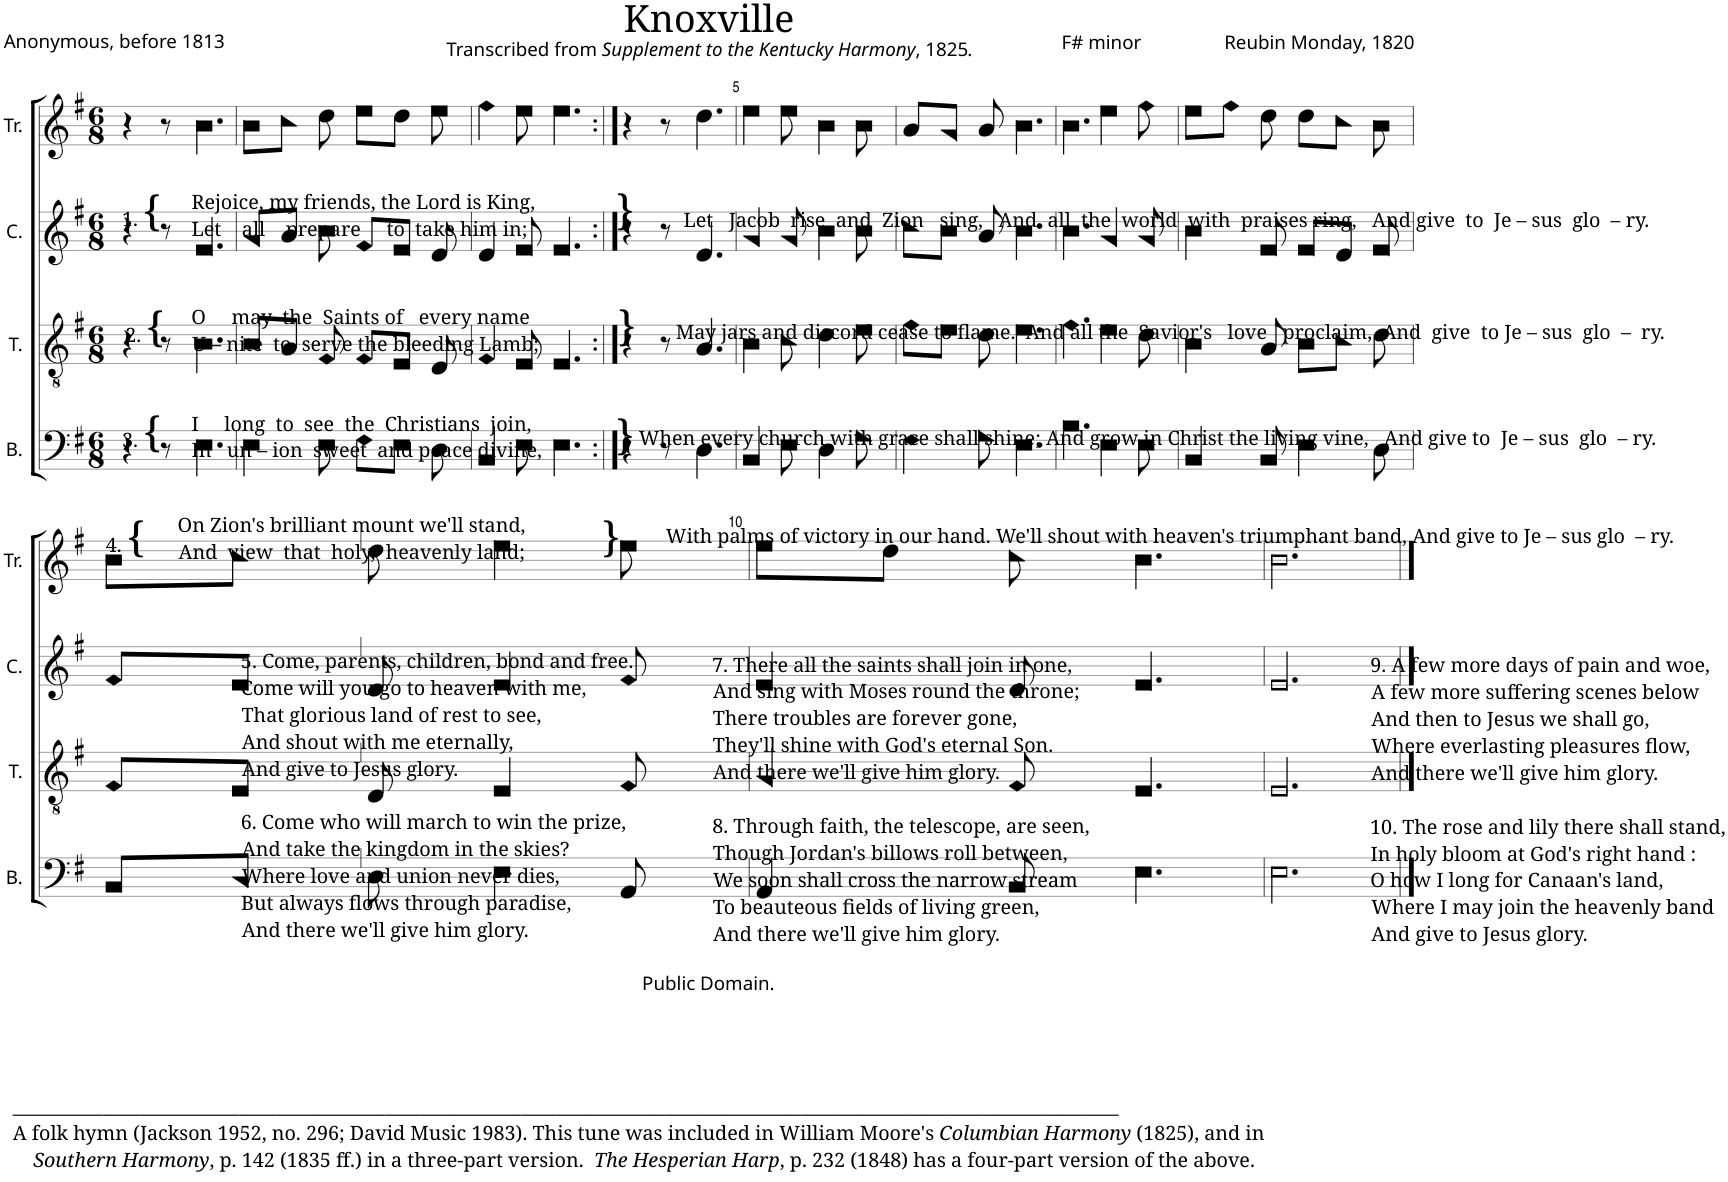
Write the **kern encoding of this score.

**kern	**kern	**kern	**kern
*part4	*part3	*part2	*part1
*staff4	*staff3	*staff2	*staff1
*I"B.	*I"T.	*I"C.	*I"Tr.
*I'B.	*I'T.	*I'C.	*I'Tr.
*clefF4	*clefGv2	*clefG2	*clefG2
*k[f#]	*k[f#]	*k[f#]	*k[f#]
*M6/8	*M6/8	*M6/8	*M6/8
=1	=1	=1	=1
4r	4r	4r	4r
8r	8r	8r	8r
!	!	!	!LO:TX:a:t=Rejoice, my friends, the Lord is King,
!	!	!	!LO:TX:a:t=Let    all    prepare     to  take him in;
!	!	!	!LO:TX:a:t=1.
!	!	!	!LO:TX:a:t={
!	!	!LO:TX:a:t=O     may  the  Saints of   every name	!
!	!	!LO:TX:a:t=U – nite  to  serve the bleeding Lamb;	!
!	!	!LO:TX:a:t=2.	!
!	!	!LO:TX:a:t={	!
!	!LO:TX:a:t=I     long  to  see  the  Christians  join,	!	!
!	!LO:TX:a:t=In   un – ion  sweet  and peace divine,	!	!
!	!LO:TX:a:t=3.	!	!
!	!LO:TX:a:t={	!	!
!LO:TX:a:t=__________________________________________________________________________________________________________________________	!	!	!
!LO:TX:a:t=A folk hymn (Jackson 1952, no. 296; David Music 1983). This tune was included in William Moore's	!	!	!
!LO:TX:a:i:t=Columbian Harmony	!	!	!
!LO:TX:a:t=(1825), and in	!	!	!
!LO:TX:a:i:t=Southern Harmony	!	!	!
!LO:TX:a:t=, p. 142 (1835 ff.) in a three-part version.	!	!	!
!LO:TX:a:i:t=The Hesperian Harp	!	!	!
!LO:TX:a:t=, p. 232 (1848) has a four-part version of the above.	!	!	!
!LO:TX:a:t=On Zion's brilliant mount we'll stand,	!	!	!
!LO:TX:a:t=And  view  that  holy,  heavenly land;	!	!	!
!LO:TX:a:t=4.	!	!	!
!LO:TX:a:t={	!	!	!
!LO:TX:a:t=5. Come, parents, children, bond and free.	!	!	!
!LO:TX:a:t=Come will you go to heaven with me,	!	!	!
!LO:TX:a:t=That glorious land of rest to see,	!	!	!
!LO:TX:a:t=And shout with me eternally,	!	!	!
!LO:TX:a:t=And give to Jesus glory.	!	!	!
!LO:TX:a:t=6. Come who will march to win the prize,	!	!	!
!LO:TX:a:t=And take the kingdom in the skies?	!	!	!
!LO:TX:a:t=Where love and union never dies,	!	!	!
!LO:TX:a:t=But always flows through paradise,	!	!	!
!LO:TX:a:t=And there we'll give him glory.	!	!	!
4.E!\	4.B!\	4.e!/	4.b!\
=2	=2	=2	=2
4E!\	8B!/L	8g!/L	8b!\L
.	8A!/J	8a!/J	8cc!\J
8E!\	8F#!/	8b!\	8dd!\
8F#!\L	8F#!/L	8f#!/L	8ee!\L
8E!\J	8E!/J	8e!/J	8dd!\J
8D!\	8D!/	8d!/	8ee!\
=3	=3	=3	=3
4BB!/	4F#!/	4d!/	4ff#!\
8E!\	8E!/	8e!/	8ee!\
!	!	!	!LO:TX:a:t=}
!	!	!LO:TX:a:t=}	!
!	!LO:TX:a:t=}	!	!
!LO:TX:a:t=}	!	!	!
4.E!\	4.E!/	4.e!/	4.ee!\
=4:|!	=4:|!	=4:|!	=4:|!
4r	4r	4r	4r
8r	8r	8r	8r
!	!	!	!LO:TX:a:t=Let   Jacob  rise  and  Zion   sing,   And  all  the  world  with  praises ring,   And give  to  Je – sus  glo  – ry.
!	!	!LO:TX:a:t=May jars and discord cease to flame.  And all the  Savior's   love   proclaim,  And  give  to Je – sus  glo  –  ry.	!
!	!LO:TX:a:t=When every church with grace shall shine; And grow in Christ the living vine,   And give to  Je – sus  glo  – ry.	!	!
!LO:TX:a:t=With palms of victory in our hand. We'll shout with heaven's triumphant band, And give to Je – sus glo  – ry.	!	!	!
4.D!\	4.A!/	4.d!/	4.dd!\
=5	=5	=5	=5
4BB!/	4B!\	4g!/	4ee!\
8E!\	8c!\	8g!/	8ee!\
4D!\	4d!\	4b!\	4b!\
8G!\	8e!\	8b!\	8b!\
=6	=6	=6	=6
4F#!\	8f#!\L	8cc!\L	8a!/L
.	8e!\J	8b!\J	8g!/J
8G!\	8d!\	8a!/	8a!/
4.E!\	4.e!\	4.b!\	4.b!\
=7	=7	=7	=7
4.B!\	4.f#!\	4.b!\	4.b!\
!LO:TX:a:t=7. There all the saints shall join in one,	!	!	!
!LO:TX:a:t=And sing with Moses round the throne;	!	!	!
!LO:TX:a:t=There troubles are forever gone,	!	!	!
!LO:TX:a:t=They'll shine with God's eternal Son.	!	!	!
!LO:TX:a:t=And there we'll give him glory.	!	!	!
!LO:TX:a:t=8. Through faith, the telescope, are seen,	!	!	!
!LO:TX:a:t=Though Jordan's billows roll between,	!	!	!
!LO:TX:a:t=We soon shall cross the narrow stream	!	!	!
!LO:TX:a:t=To beauteous fields of living green,	!	!	!
!LO:TX:a:t=And there we'll give him glory.	!	!	!
4E!\	4e!\	4g!/	4ee!\
8E!\	8d!\	8g!/	8ff#!\
=8	=8	=8	=8
4BB!/	4B!\	4b!\	8ee!\L
.	.	.	8ff#!\J
!LO:TX:a:t=9. A few more days of pain and woe,	!	!	!
!LO:TX:a:t=A few more suffering scenes below	!	!	!
!LO:TX:a:t=And then to Jesus we shall go,	!	!	!
!LO:TX:a:t=Where everlasting pleasures flow,	!	!	!
!LO:TX:a:t=And there we'll give him glory.	!	!	!
!LO:TX:a:t=10. The rose and lily there shall stand,	!	!	!
!LO:TX:a:t=In holy bloom at God's right hand &colon;	!	!	!
!LO:TX:a:t=O how I long for Canaan's land,	!	!	!
!LO:TX:a:t=Where I may join the heavenly band	!	!	!
!LO:TX:a:t=And give to Jesus glory.	!	!	!
8BB!/	8A!/	8e!/	8dd!\
4E!\	8B!\L	8e!/L	8dd!\L
.	8c!\J	8d!/J	8cc!\J
8D!\	8d!\	8e!/	8b!\
!!LO:LB:g=z
=9	=9	=9	=9
8BB!/L	8F#!/L	8f#!/L	8b!\L
8C!/J	8E!/J	8e!/J	8cc!\J
8D!\	8D!/	8d!/	8dd!\
4E!\	4E!/	4e!/	4ee!\
8AA!/	8F#!/	8f#!/	8ee!\
=10	=10	=10	=10
4AA!/	4G!/	4e!/	8ee!\L
.	.	.	8dd!\J
8BB!/	8F#!/	8d!/	8cc!\
4.E!\	4.E!/	4.e!/	4.b!\
=11	=11	=11	=11
2.E!\	2.E!/	2.e!/	2.b!\
==	==	==	==
*-	*-	*-	*-
